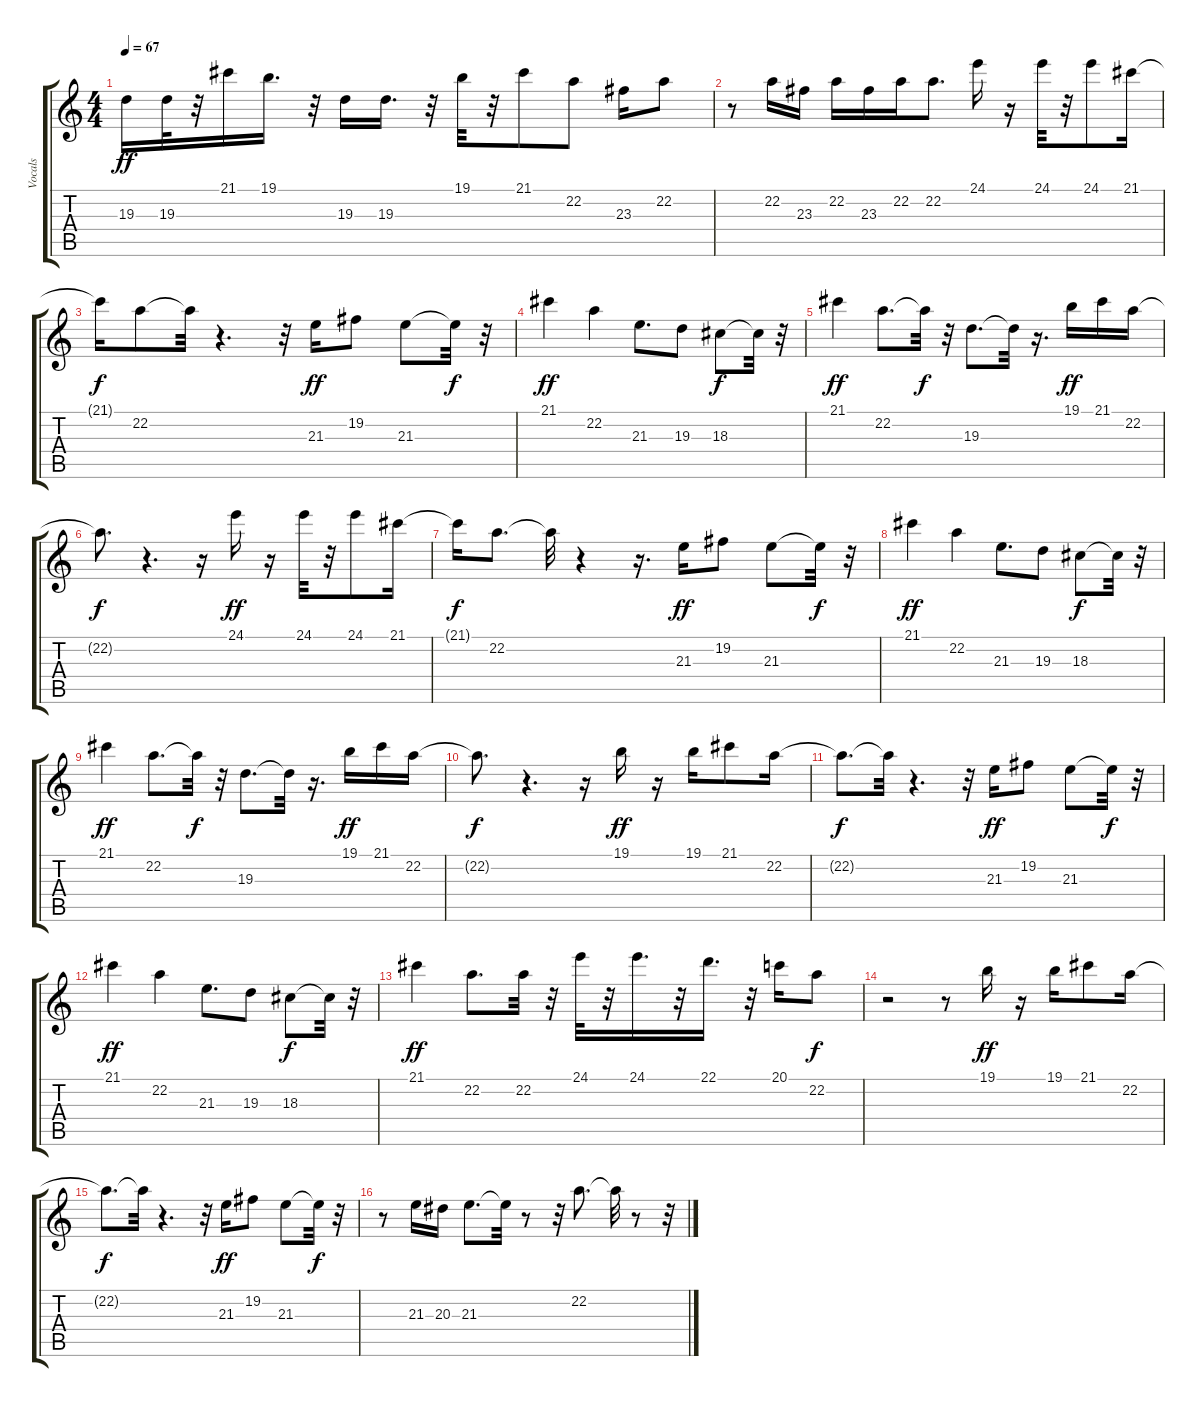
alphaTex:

\track ("Vocals" "Vocals") {instrument acousticgrandpiano}
\staff {score tabs}
\tuning (E4 B3 G3 D3 A2 E2) {hide}
\ts (4 4)
\tempo 67
\clef g2
\ks c
19.3.16{dy ff} 19.3.32 r.32 21.1.16 19.1.16{d} r.32 19.3.16 19.3.16{d} r.32 19.1.32 r.32 21.1.8 22.2.8 23.3.16 22.2.8 |
r.8 22.2.16 23.3.16 22.2.16 23.3.16 22.2.16 22.2.8{d} 24.1.16 r.16 24.1.32 r.32 24.1.8 21.1.16 |
21.1{t}.16{dy f} 22.2.8 22.2{t}.32 r.4{d} r.32 21.3.16{dy ff} 19.2.8 21.3.8 21.3{t}.32{dy f} r.32 |
21.1.4{dy ff} 22.2.4 21.3.8{d} 19.3.8 18.3.8{dy f} 18.3{t}.32 r.32 |
21.1.4{dy ff} 22.2.8{d} 22.2{t}.32{dy f} r.32 19.3.8{d} 19.3{t}.32 r.16{d} 19.1.16{dy ff} 21.1.16 22.2.16 |
22.2{t}.8{d dy f} r.4{d} r.16 24.1.16{dy ff} r.16 24.1.32 r.32 24.1.8 21.1.16 |
21.1{t}.16{dy f} 22.2.8{d} 22.2{t}.32 r.4 r.16{d} 21.3.16{dy ff} 19.2.8 21.3.8 21.3{t}.32{dy f} r.32 |
21.1.4{dy ff} 22.2.4 21.3.8{d} 19.3.8 18.3.8{dy f} 18.3{t}.32 r.32 |
21.1.4{dy ff} 22.2.8{d} 22.2{t}.32{dy f} r.32 19.3.8{d} 19.3{t}.32 r.16{d} 19.1.16{dy ff} 21.1.16 22.2.16 |
22.2{t}.8{d dy f} r.4{d} r.16 19.1.16{dy ff} r.16 19.1.16 21.1.8 22.2.16 |
22.2{t}.8{d dy f} 22.2{t}.32 r.4{d} r.32 21.3.16{dy ff} 19.2.8 21.3.8 21.3{t}.32{dy f} r.32 |
21.1.4{dy ff} 22.2.4 21.3.8{d} 19.3.8 18.3.8{dy f} 18.3{t}.32 r.32 |
21.1.4{dy ff} 22.2.8{d} 22.2.32 r.32 24.1.32 r.32 24.1.16{d} r.32 22.1.16{d} r.32 20.1.16 22.2.8{dy f} |
r.2 r.8 19.1.16{dy ff} r.16 19.1.16 21.1.8 22.2.16 |
22.2{t}.8{d dy f} 22.2{t}.32 r.4{d} r.32 21.3.16{dy ff} 19.2.8 21.3.8 21.3{t}.32{dy f} r.32 |
r.8 21.3.16 20.3.16 21.3.8{d} 21.3{t}.32 r.8 r.32 22.2.8{d} 22.2{t}.32 r.8 r.32
